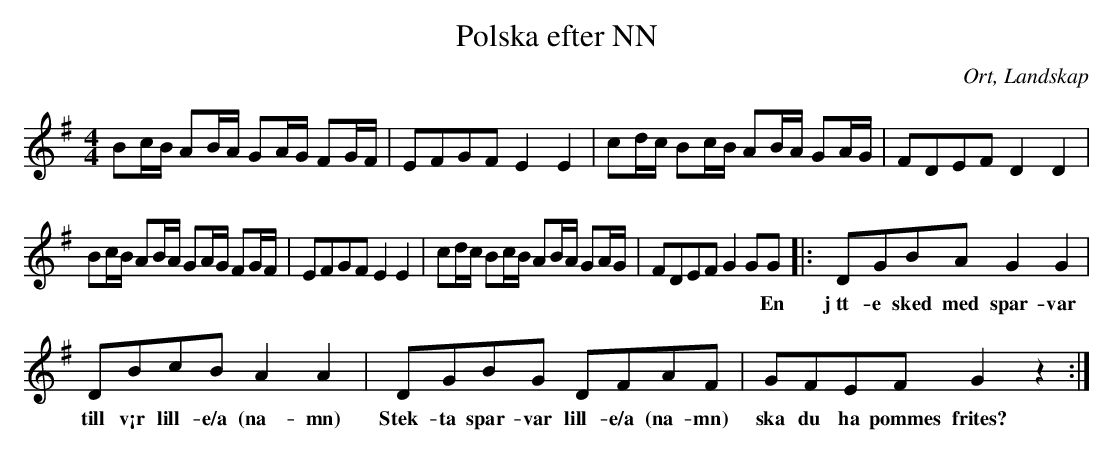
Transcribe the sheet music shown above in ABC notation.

X:1
T:Polska efter NN
O:Ort, Landskap
M:4/4
L:1/8
K:G
Bc/B/ AB/A/ GA/G/ FG/F/ | EFGF E2 E2 | cd/c/ Bc/B/ AB/A/ GA/G/ | FDEF D2 D2 |$ %4
w: ||||
 Bc/B/ AB/A/ GA/G/ FG/F/ | EFGF E2 E2 | cd/c/ Bc/B/ AB/A/ GA/G/ | FDEF G2 GG |:$ DGBA G2 G2 | %9
w: |||* * * * * * En|j tt- e sked med spar- var|
 DBcB A2 A2 | DGBG DFAF |$ GFEF G2 z2 :| %12
w: till v¡r lill- e/a (na- mn)|Stek- ta spar- var lill- e/a (na- mn)|ska du ha pommes frites?|
